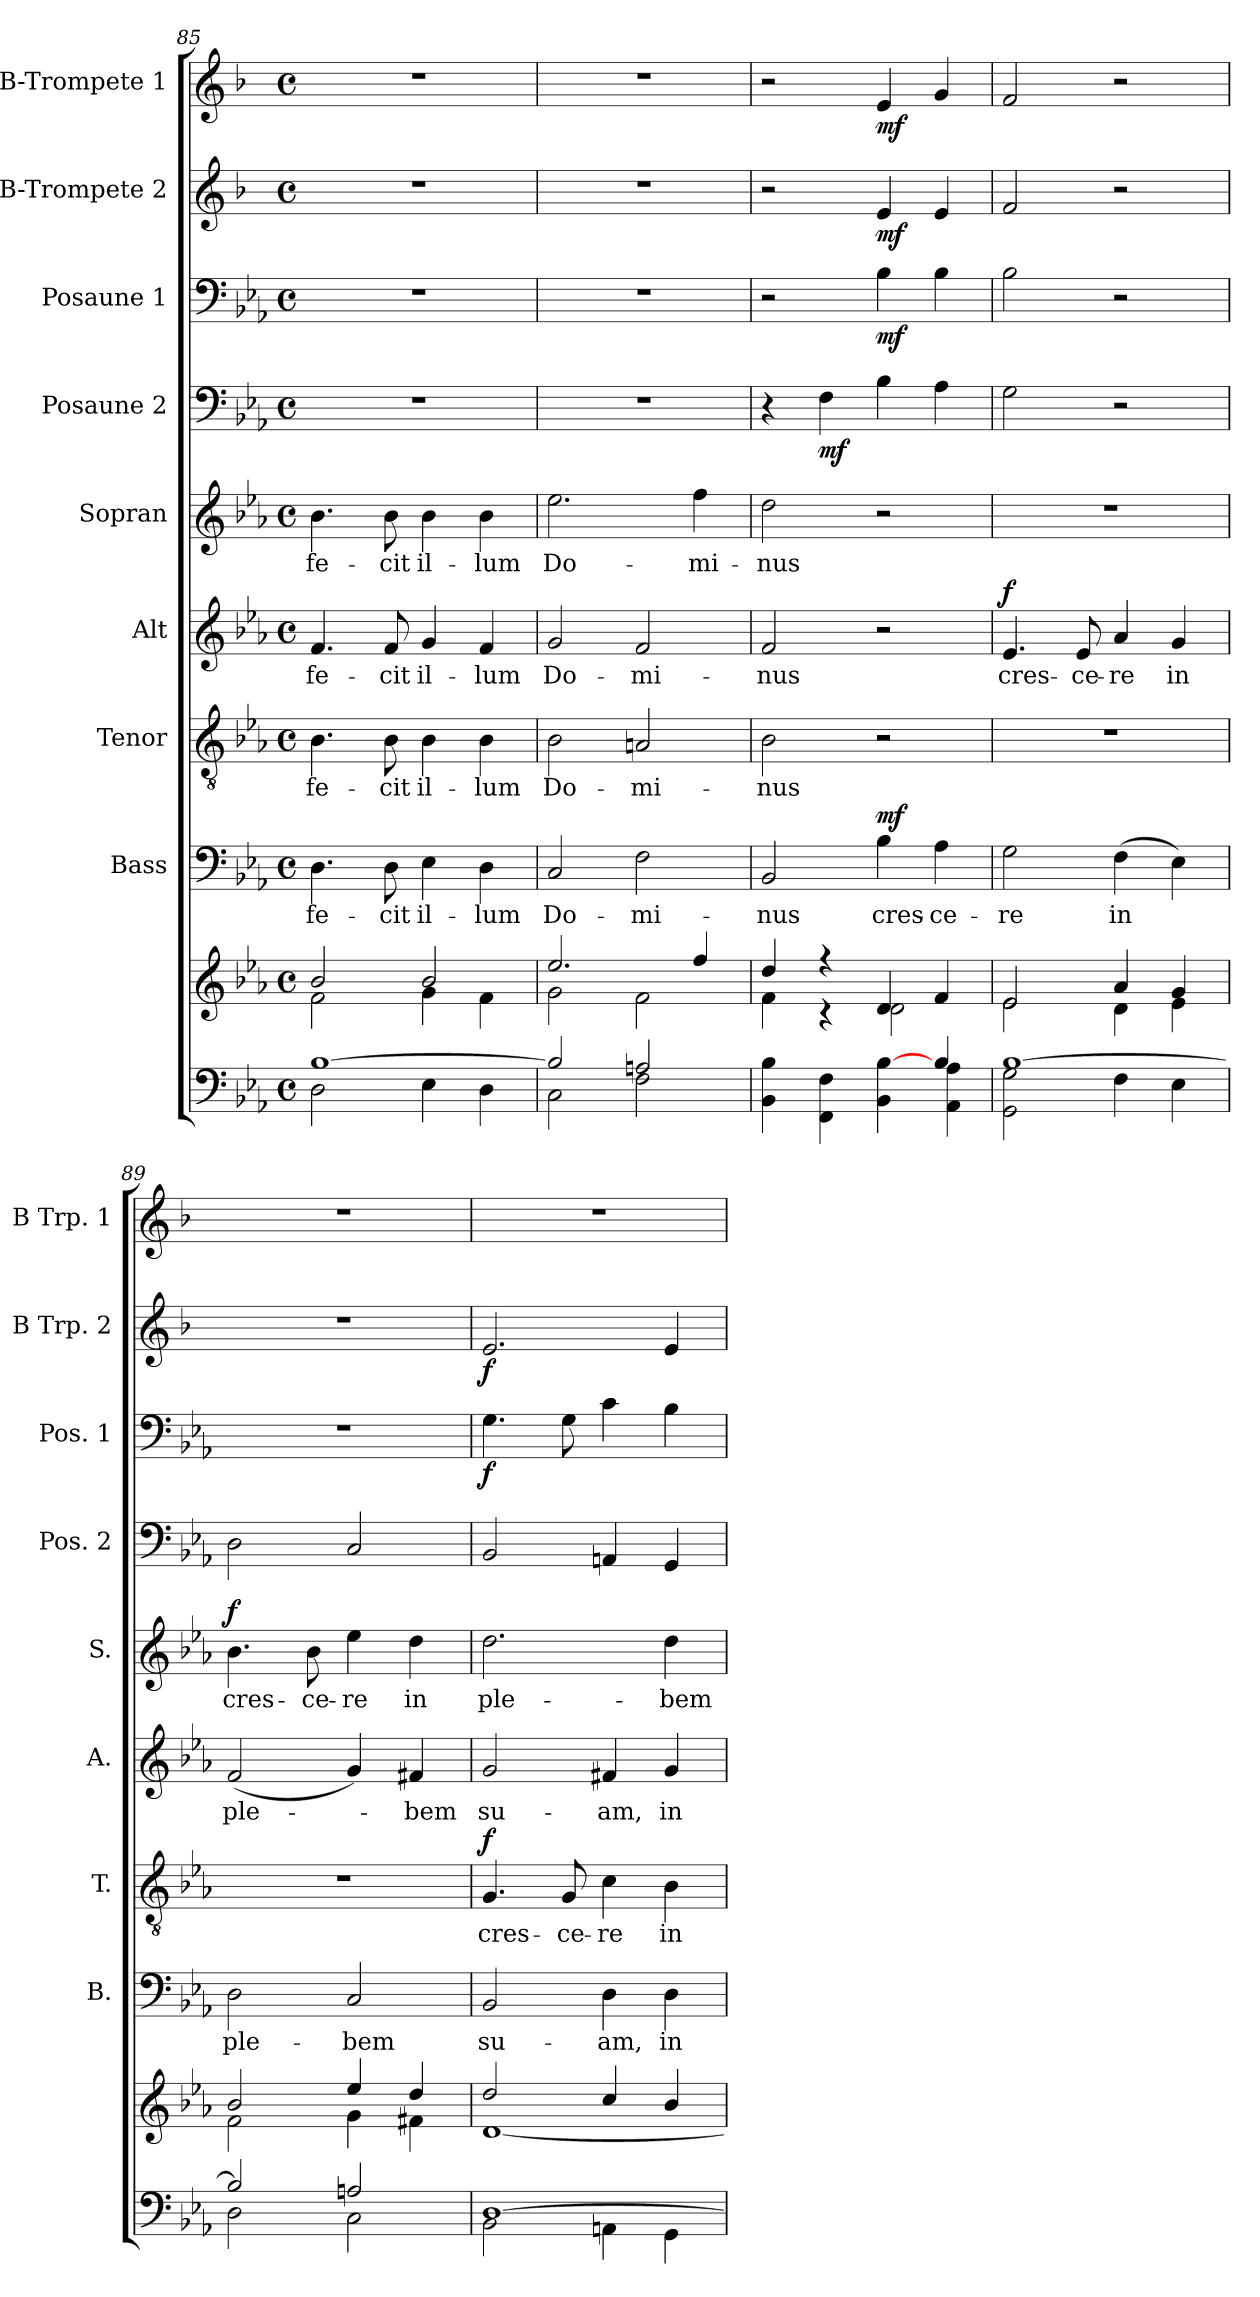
**kern	**kern	**kern	**text	**dynam	**kern	**text	**dynam	**kern	**text	**dynam	**kern	**text	**dynam	**kern	**dynam	**kern	**dynam	**kern	**dynam	**kern	**dynam
*part9	*part9	*part8	*part8	*part8	*part7	*part7	*part7	*part6	*part6	*part6	*part5	*part5	*part5	*part4	*part4	*part3	*part3	*part2	*part2	*part1	*part1
*staff10	*staff9	*staff8	*staff8	*staff8	*staff7	*staff7	*staff7	*staff6	*staff6	*staff6	*staff5	*staff5	*staff5	*staff4	*staff4	*staff3	*staff3	*staff2	*staff2	*staff1	*staff1
*	*	*I"Bass	*	*	*I"Tenor	*	*	*I"Alt	*	*	*I"Sopran	*	*	*I"Posaune 2	*	*I"Posaune 1	*	*I"B-Trompete 2	*	*I"B-Trompete 1	*
*	*	*I'B.	*	*	*I'T.	*	*	*I'A.	*	*	*I'S.	*	*	*I'Pos. 2	*	*I'Pos. 1	*	*I'B Trp. 2	*	*I'B Trp. 1	*
*clefF4	*clefG2	*clefF4	*	*	*clefGv2	*	*	*clefG2	*	*	*clefG2	*	*	*clefF4	*	*clefF4	*	*clefG2	*	*clefG2	*
*	*	*	*	*	*	*	*	*	*	*	*	*	*	*	*	*	*	*ITrd1c2	*	*ITrd1c2	*
*k[b-e-a-]	*k[b-e-a-]	*k[b-e-a-]	*	*	*k[b-e-a-]	*	*	*k[b-e-a-]	*	*	*k[b-e-a-]	*	*	*k[b-e-a-]	*	*k[b-e-a-]	*	*k[b-e-a-]	*	*k[b-e-a-]	*
*E-:	*E-:	*E-:	*	*	*E-:	*	*	*E-:	*	*	*E-:	*	*	*E-:	*	*E-:	*	*E-:	*	*E-:	*
*M4/4	*M4/4	*M4/4	*	*	*M4/4	*	*	*M4/4	*	*	*M4/4	*	*	*M4/4	*	*M4/4	*	*M4/4	*	*M4/4	*
*met(c)	*met(c)	*met(c)	*	*	*met(c)	*	*	*met(c)	*	*	*met(c)	*	*	*met(c)	*	*met(c)	*	*met(c)	*	*met(c)	*
=85	=85	=85	=85	=85	=85	=85	=85	=85	=85	=85	=85	=85	=85	=85	=85	=85	=85	=85	=85	=85	=85
*^	*^	*	*	*	*	*	*	*	*	*	*	*	*	*	*	*	*	*	*	*	*
!	!	!	!	!	!LO:LY:b	!	!	!LO:LY:b	!	!	!LO:LY:b	!	!	!LO:LY:b	!	!	!	!	!	!	!	!	!
[>1B-	2D\	2b-/	2f\	4.D\	fe-	.	4.B-\	fe-	.	4.f/	fe-	.	4.b-\	fe-	.	1r	.	1r	.	1r	.	1r	.
!	!	!	!	!	!LO:LY:b	!	!	!LO:LY:b	!	!	!LO:LY:b	!	!	!LO:LY:b	!	!	!	!	!	!	!	!	!
.	.	.	.	8D\	-cit	.	8B-\	-cit	.	8f/	-cit	.	8b-\	-cit	.	.	.	.	.	.	.	.	.
!	!	!	!	!	!LO:LY:b	!	!	!LO:LY:b	!	!	!LO:LY:b	!	!	!LO:LY:b	!	!	!	!	!	!	!	!	!
.	4E-\	2b-/	4g\	4E-\	il-	.	4B-\	il-	.	4g/	il-	.	4b-\	il-	.	.	.	.	.	.	.	.	.
!	!	!	!	!	!LO:LY:b	!	!	!LO:LY:b	!	!	!LO:LY:b	!	!	!LO:LY:b	!	!	!	!	!	!	!	!	!
.	4D\	.	4f\	4D\	-lum	.	4B-\	-lum	.	4f/	-lum	.	4b-\	-lum	.	.	.	.	.	.	.	.	.
=86	=86	=86	=86	=86	=86	=86	=86	=86	=86	=86	=86	=86	=86	=86	=86	=86	=86	=86	=86	=86	=86	=86	=86
!	!	!	!	!	!LO:LY:b	!	!	!LO:LY:b	!	!	!LO:LY:b	!	!	!LO:LY:b	!	!	!	!	!	!	!	!	!
2B-/]	2C\	2.ee-/	2g\	2C/	Do-	.	2B-\	Do-	.	2g/	Do-	.	2.ee-\	Do-	.	1r	.	1r	.	1r	.	1r	.
!	!	!	!	!	!LO:LY:b	!	!	!LO:LY:b	!	!	!LO:LY:b	!	!	!	!	!	!	!	!	!	!	!	!
2An/	2F\	.	2f\	2F\	-mi-	.	2An/	-mi-	.	2f/	-mi-	.	.	.	.	.	.	.	.	.	.	.	.
!	!	!	!	!	!	!	!	!	!	!	!	!	!	!LO:LY:b	!	!	!	!	!	!	!	!	!
.	.	4ff/	.	.	.	.	.	.	.	.	.	.	4ff\	-mi-	.	.	.	.	.	.	.	.	.
=87	=87	=87	=87	=87	=87	=87	=87	=87	=87	=87	=87	=87	=87	=87	=87	=87	=87	=87	=87	=87	=87	=87	=87
!	!	!	!	!	!LO:LY:b	!	!	!LO:LY:b	!	!	!LO:LY:b	!	!	!LO:LY:b	!	!	!	!	!	!	!	!	!
2.ryy	4BB-\ 4B-\	4dd/	4f\	2BB-/	-nus	.	2B-\	-nus	.	2f/	-nus	.	2dd\	-nus	.	4r	.	2r	.	2r	.	2r	.
!	!	!	!	!	!	!	!	!	!	!	!	!	!	!	!	!	!LO:DY:b	!	!	!	!	!	!
.	4FF\ 4F\	4r	4r	.	.	.	.	.	.	.	.	.	.	.	.	4F\	mf	.	.	.	.	.	.
!	!	!	!	!	!LO:LY:b	!LO:DY:a	!	!	!	!	!	!	!	!	!	!	!	!	!LO:DY:b	!	!LO:DY:b	!	!LO:DY:b
.	4BB-\ [>4B-\	4d/	2d\	4B-\	cres-	mf	2r	.	.	2r	.	.	2r	.	.	4B-\	.	4B-\	mf	4d/	mf	4d/	mf
!	!	!	!	!	!LO:LY:b	!	!	!	!	!	!	!	!	!	!	!	!	!	!	!	!	!	!
4B-/	4AA-\ 4A-\	4f/	.	4A-\	-ce-	.	.	.	.	.	.	.	.	.	.	4A-\	.	4B-\	.	4d/	.	4f/	.
=88	=88	=88	=88	=88	=88	=88	=88	=88	=88	=88	=88	=88	=88	=88	=88	=88	=88	=88	=88	=88	=88	=88	=88
!	!	!	!	!	!LO:LY:b	!	!	!	!	!	!LO:LY:b	!LO:DY:a	!	!	!	!	!	!	!	!	!	!	!
[>1B-	2GG\ 2G\	2e-/	2e-\	2G\	-re	.	1r	.	.	4.e-/	cres-	f	1r	.	.	2G\	.	2B-\	.	2e-/	.	2e-/	.
!	!	!	!	!	!	!	!	!	!	!	!LO:LY:b	!	!	!	!	!	!	!	!	!	!	!	!
.	.	.	.	.	.	.	.	.	.	8e-/	-ce-	.	.	.	.	.	.	.	.	.	.	.	.
!	!	!	!	!	!LO:LY:b	!	!	!	!	!	!LO:LY:b	!	!	!	!	!	!	!	!	!	!	!	!
.	4F\	4a-/	4d\	(>4F\	in	.	.	.	.	4a-/	-re	.	.	.	.	2r	.	2r	.	2r	.	2r	.
!	!	!	!	!	!	!	!	!	!	!	!LO:LY:b	!	!	!	!	!	!	!	!	!	!	!	!
.	4E-\	4g/	4e-\	4E-\)	.	.	.	.	.	4g/	in	.	.	.	.	.	.	.	.	.	.	.	.
=89	=89	=89	=89	=89	=89	=89	=89	=89	=89	=89	=89	=89	=89	=89	=89	=89	=89	=89	=89	=89	=89	=89	=89
!	!	!	!	!	!LO:LY:b	!	!	!	!	!	!LO:LY:b	!	!	!LO:LY:b	!LO:DY:a	!	!	!	!	!	!	!	!
2B-/]	2D\	2b-/	2f\	2D\	ple-	.	1r	.	.	(<2f/	ple-	.	4.b-\	cres-	f	2D\	.	1r	.	1r	.	1r	.
!	!	!	!	!	!	!	!	!	!	!	!	!	!	!LO:LY:b	!	!	!	!	!	!	!	!	!
.	.	.	.	.	.	.	.	.	.	.	.	.	8b-\	-ce-	.	.	.	.	.	.	.	.	.
!	!	!	!	!	!LO:LY:b	!	!	!	!	!	!	!	!	!LO:LY:b	!	!	!	!	!	!	!	!	!
2An/	2C\	4ee-/	4g\	2C/	-bem	.	.	.	.	4g/)	.	.	4ee-\	-re	.	2C/	.	.	.	.	.	.	.
!	!	!	!	!	!	!	!	!	!	!	!LO:LY:b	!	!	!LO:LY:b	!	!	!	!	!	!	!	!	!
.	.	4dd/	4f#X\	.	.	.	.	.	.	4f#X/	-bem	.	4dd\	in	.	.	.	.	.	.	.	.	.
=90	=90	=90	=90	=90	=90	=90	=90	=90	=90	=90	=90	=90	=90	=90	=90	=90	=90	=90	=90	=90	=90	=90	=90
!	!	!	!	!	!LO:LY:b	!	!	!LO:LY:b	!LO:DY:a	!	!LO:LY:b	!	!	!LO:LY:b	!	!	!	!	!LO:DY:b	!	!LO:DY:b	!	!
[>1D	2BB-\	2dd/	[<1d	2BB-/	su-	.	4.G/	cres-	f	2g/	su-	.	2.dd\	ple-	.	2BB-/	.	4.G\	f	2.d/	f	1r	.
!	!	!	!	!	!	!	!	!LO:LY:b	!	!	!	!	!	!	!	!	!	!	!	!	!	!	!
.	.	.	.	.	.	.	8G/	-ce-	.	.	.	.	.	.	.	.	.	8G\	.	.	.	.	.
!	!	!	!	!	!LO:LY:b	!	!	!LO:LY:b	!	!	!LO:LY:b	!	!	!	!	!	!	!	!	!	!	!	!
.	4AAn\	4cc/	.	4D\	-am,	.	4c\	-re	.	4f#X/	-am,	.	.	.	.	4AAn/	.	4c\	.	.	.	.	.
!	!	!	!	!	!LO:LY:b	!	!	!LO:LY:b	!	!	!LO:LY:b	!	!	!LO:LY:b	!	!	!	!	!	!	!	!	!
.	4GG\	4b-/	.	4D\	in	.	4B-\	in	.	4g/	in	.	4dd\	-bem	.	4GG/	.	4B-\	.	4d/	.	.	.
*v	*v	*	*	*	*	*	*	*	*	*	*	*	*	*	*	*	*	*	*	*	*	*	*
*	*v	*v	*	*	*	*	*	*	*	*	*	*	*	*	*	*	*	*	*	*	*	*
=	=	=	=	=	=	=	=	=	=	=	=	=	=	=	=	=	=	=	=	=	=
*-	*-	*-	*-	*-	*-	*-	*-	*-	*-	*-	*-	*-	*-	*-	*-	*-	*-	*-	*-	*-	*-
